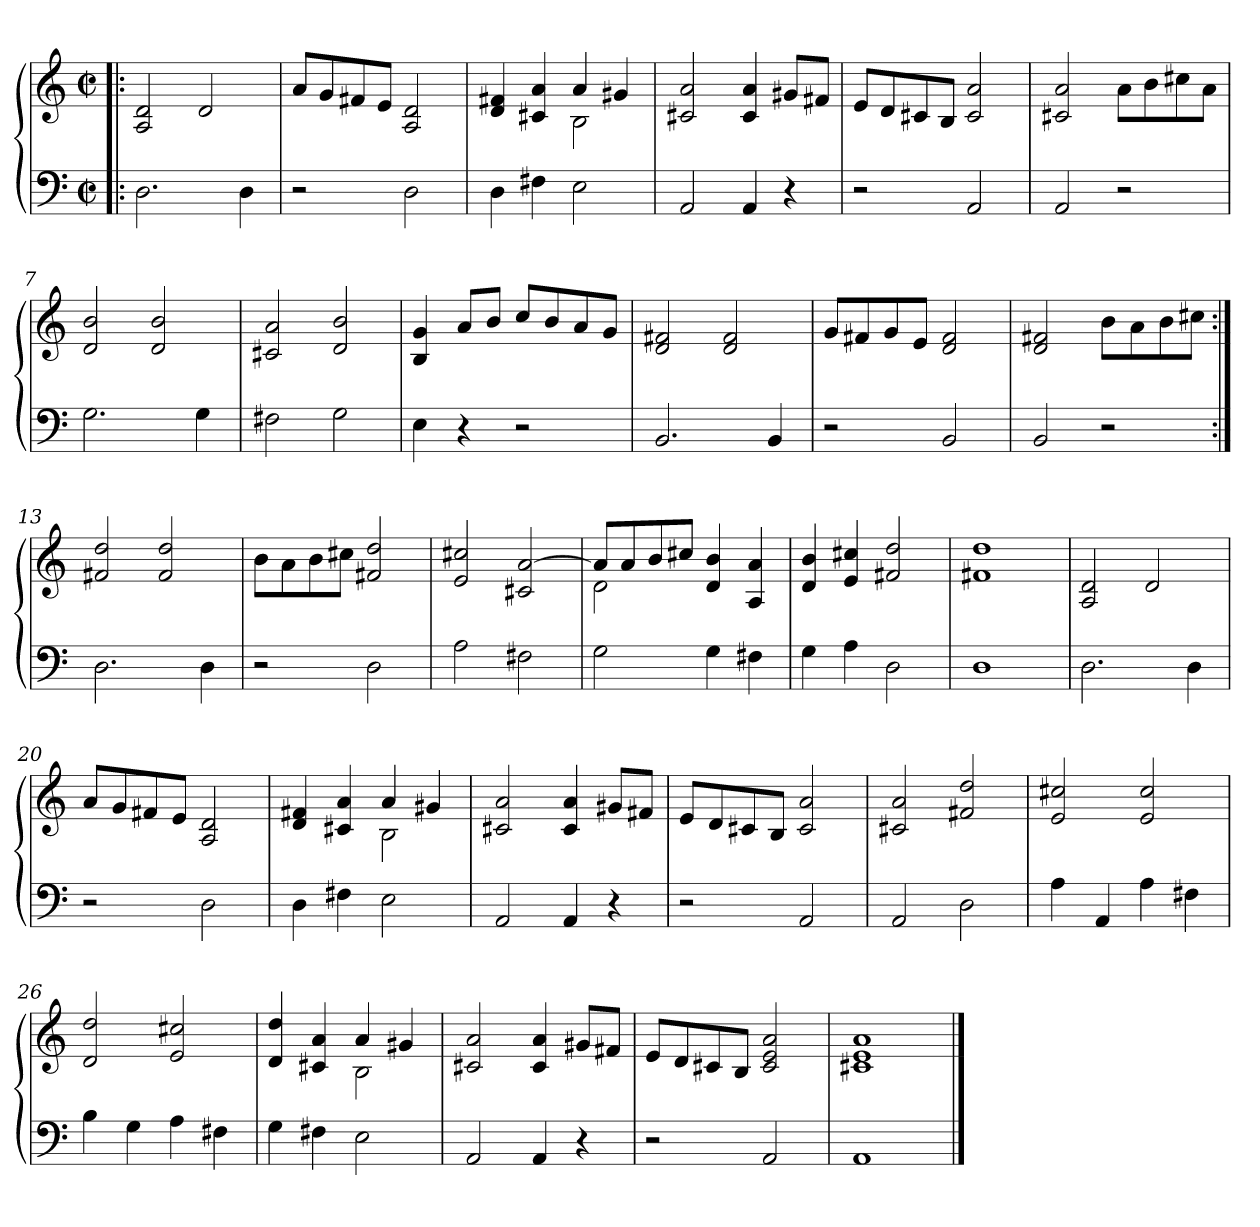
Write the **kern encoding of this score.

**kern	**kern
*part1	*part1
*staff2	*staff1
*clefF4	*clefG2
*k[]	*k[]
*M2/2	*M2/2
*met(c|)	*met(c|)
=1!|:	=1!|:
2.D\	2A/ 2d/
.	2d/
4D\	.
=2	=2
2r	8a/L
.	8g/
.	8f#X/
.	8e/J
2D\	2A/ 2d/
=3	=3
*	*^
4D\	4d/ 4f#X/	2ryy
4F#X\	4c#X/ 4a/	.
2E\	4a/	2B\
.	4g#X/	.
*	*v	*v
=4	=4
2AA/	2c#X/ 2a/
4AA/	4c#/ 4a/
4r	8g#X/L
.	8f#X/J
=5	=5
2r	8e/L
.	8d/
.	8c#X/
.	8B/J
2AA/	2c#/ 2a/
=6	=6
2AA/	2c#X/ 2a/
2r	8a\L
.	8b\
.	8cc#X\
.	8a\J
!!LO:LB:g=z
=7	=7
2.G\	2d/ 2b/
.	2d/ 2b/
4G\	.
=8	=8
2F#X\	2c#X/ 2a/
2G\	2d/ 2b/
=9	=9
4E\	4B/ 4g/
4r	8a/L
.	8b/J
2r	8cc/L
.	8b/
.	8a/
.	8g/J
=10	=10
2.BB/	2d/ 2f#X/
.	2d/ 2f#/
4BB/	.
=11	=11
2r	8g/L
.	8f#X/
.	8g/
.	8e/J
2BB/	2d/ 2f#/
=12	=12
2BB/	2d/ 2f#X/
2r	8b\L
.	8a\
.	8b\
.	8cc#X\J
=13:|!	=13:|!
2.D\	2f#X/ 2dd/
.	2f#/ 2dd/
4D\	.
!!LO:LB:g=z
=14	=14
2r	8b\L
.	8a\
.	8b\
.	8cc#X\J
2D\	2f#X/ 2dd/
=15	=15
2A\	2e/ 2cc#X/
2F#X\	2c#X/ [2a/
=16	=16
*	*^
2G\	8a/L]	2d\
.	8a/	.
.	8b/	.
.	8cc#X/J	.
4G\	4d/ 4b/	2ryy
4F#X\	4A/ 4a/	.
*	*v	*v
=17	=17
4G\	4d/ 4b/
4A\	4e/ 4cc#X/
2D\	2f#X/ 2dd/
=18	=18
1D	1f#X 1dd
=19	=19
2.D\	2A/ 2d/
.	2d/
4D\	.
!!LO:LB:g=z
=20	=20
2r	8a/L
.	8g/
.	8f#X/
.	8e/J
2D\	2A/ 2d/
=21	=21
*	*^
4D\	4d/ 4f#X/	2ryy
4F#X\	4c#X/ 4a/	.
2E\	4a/	2B\
.	4g#X/	.
*	*v	*v
=22	=22
2AA/	2c#X/ 2a/
4AA/	4c#/ 4a/
4r	8g#X/L
.	8f#X/J
=23	=23
2r	8e/L
.	8d/
.	8c#X/
.	8B/J
2AA/	2c#/ 2a/
=24	=24
2AA/	2c#X/ 2a/
2D\	2f#X/ 2dd/
=25	=25
4A\	2e/ 2cc#X/
4AA/	.
4A\	2e/ 2cc#/
4F#X\	.
!!LO:LB:g=z
=26	=26
4B\	2d/ 2dd/
4G\	.
4A\	2e/ 2cc#X/
4F#X\	.
=27	=27
*	*^
4G\	4d/ 4dd/	2ryy
4F#X\	4c#X/ 4a/	.
2E\	4a/	2B\
.	4g#X/	.
*	*v	*v
=28	=28
2AA/	2c#X/ 2a/
4AA/	4c#/ 4a/
4r	8g#X/L
.	8f#X/J
=29	=29
2r	8e/L
.	8d/
.	8c#X/
.	8B/J
2AA/	2c#/ 2e/ 2a/
=30	=30
1AA	1c#X 1e 1a
==	==
*-	*-
